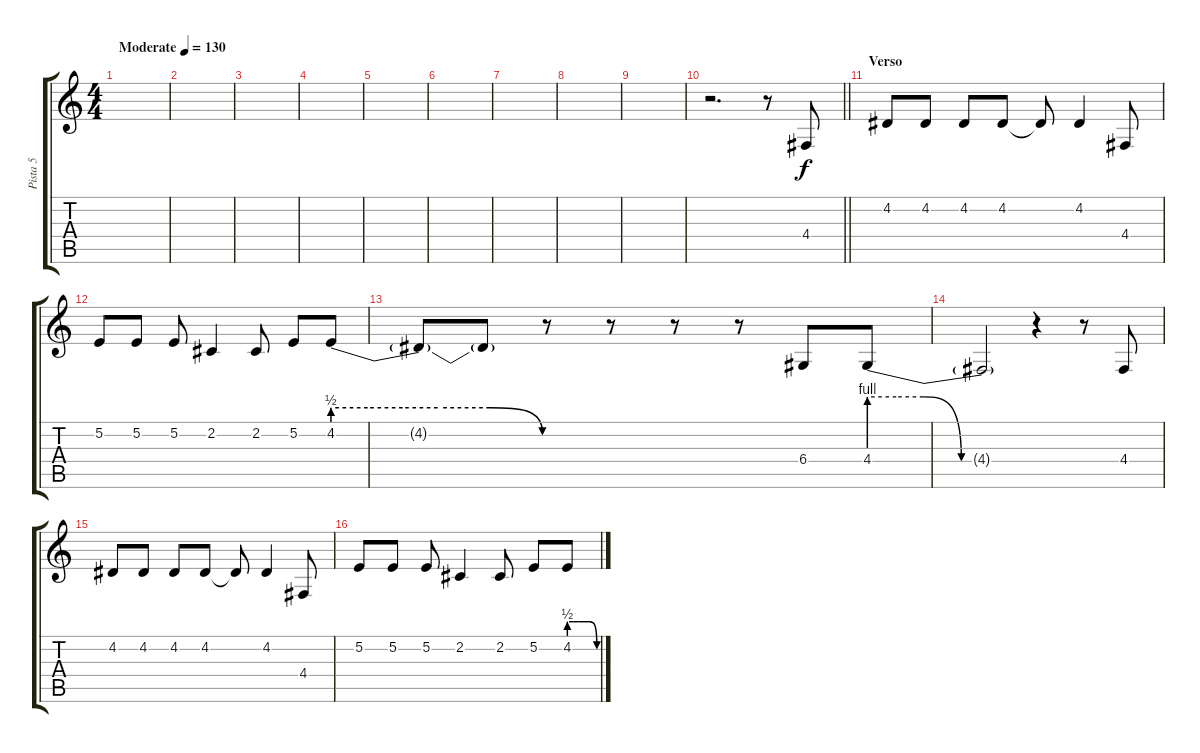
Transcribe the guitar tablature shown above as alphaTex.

\track ("Pista 5" "Pista 5") {instrument tenorsax}
\staff {score tabs}
\tuning (E4 B3 G3 D3 A2 E2) {hide}
\ts (4 4)
\tempo (130 "Moderate")
\clef g2
\ks c
|
|
|
|
|
|
|
|
|
\barLineRight lightlight
r.2{d} r.8 4.4.8 |
\section ("" "Verso")
4.2.8 4.2.8 4.2.8 4.2.8 4.2{t}.8 4.2.4 4.4.8 |
5.2.8 5.2.8 5.2.8 2.2.4 2.2.8 5.2.8 4.2{be (custom 0 2 10 2 20 2 30 2 45 2 60 0)}.8 |
4.2{t}.8 4.2{t}.8 r.8 r.8 r.8 r.8 6.4.8 4.4{be (custom 0 4 10 4 20 4 34 0 60 0)}.8 |
4.4{t}.2 r.4 r.8 4.4.8 |
4.2.8 4.2.8 4.2.8 4.2.8 4.2{t}.8 4.2.4 4.4.8 |
5.2.8 5.2.8 5.2.8 2.2.4 2.2.8 5.2.8 4.2{be (custom 0 2 10 2 20 2 30 2 45 2 60 0)}.8
